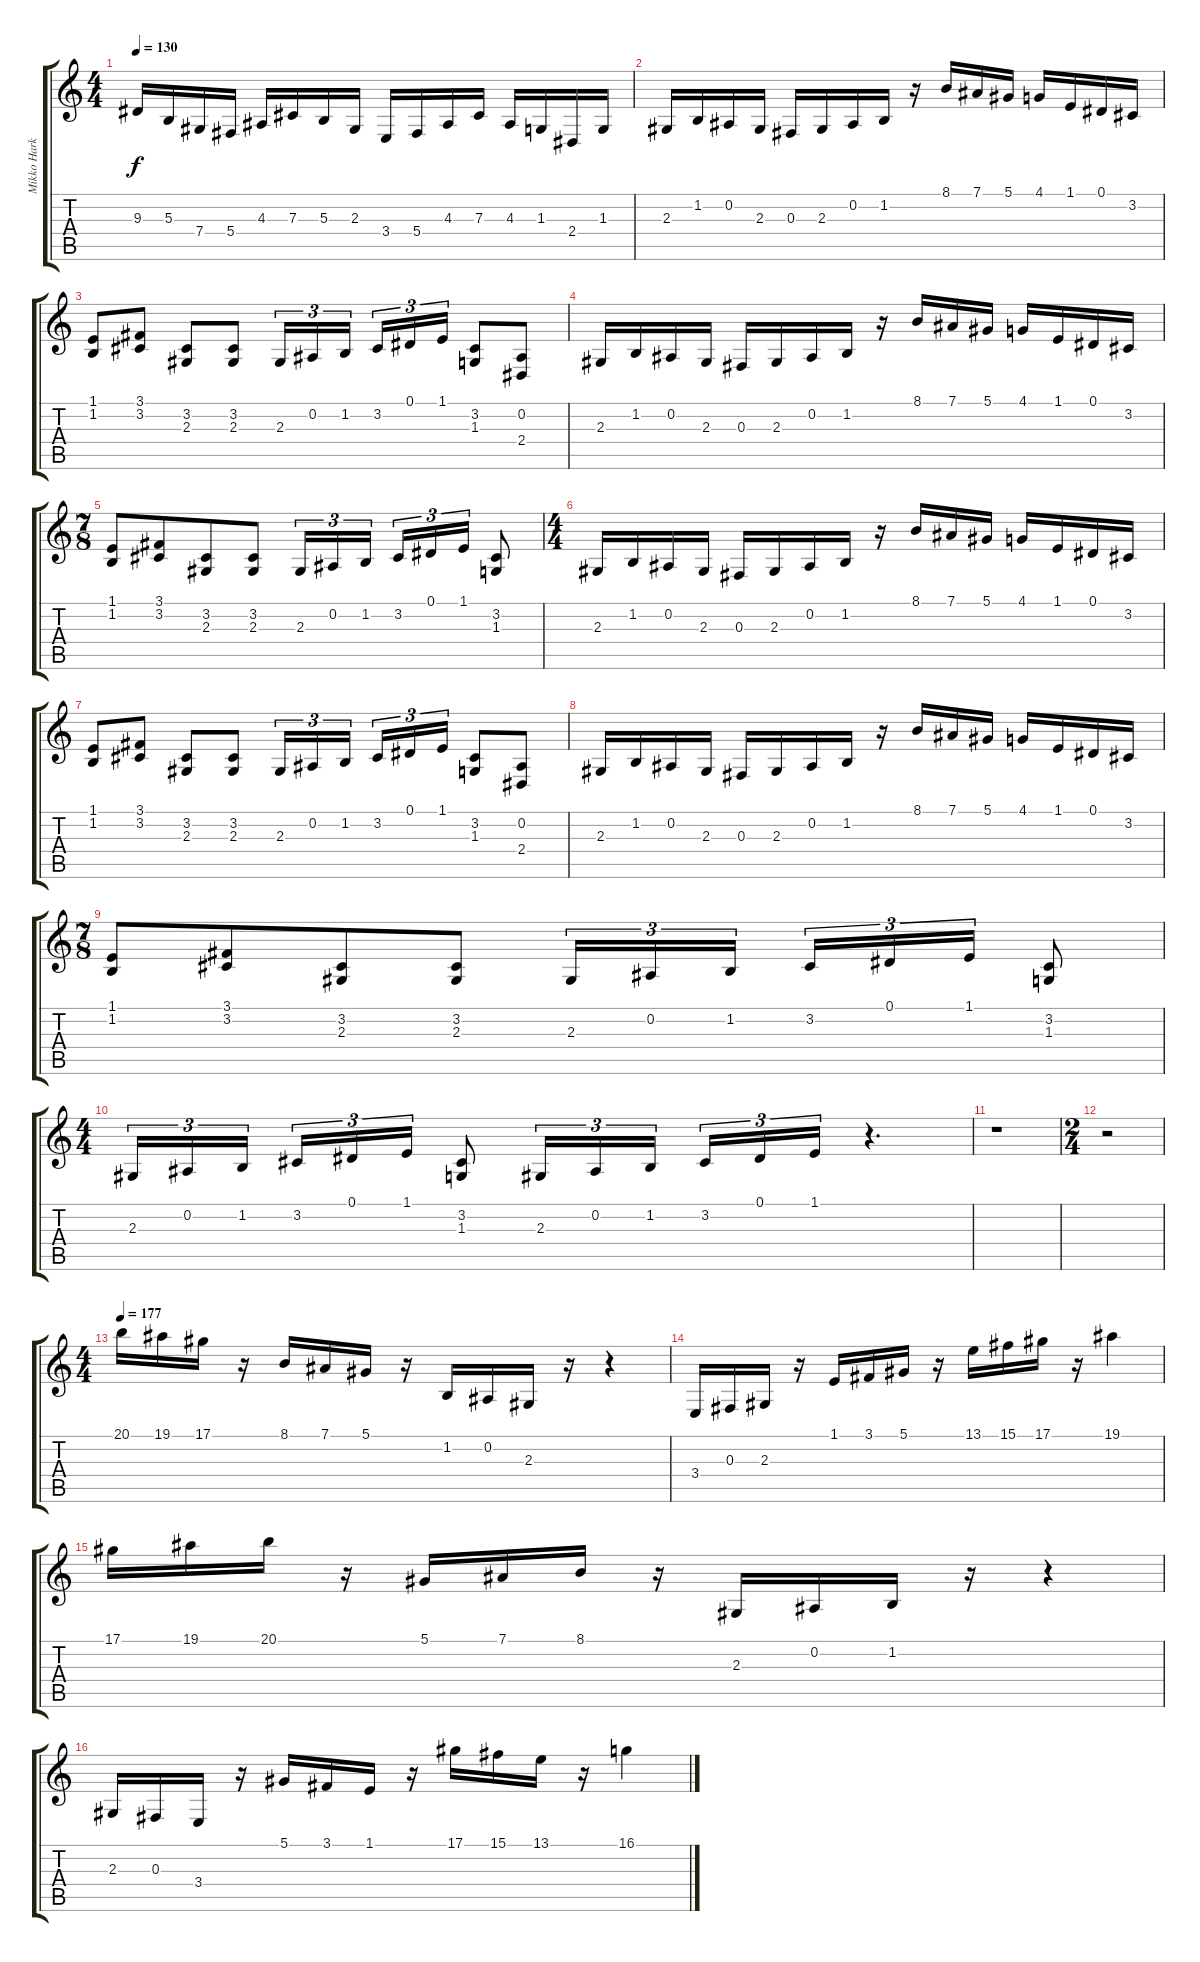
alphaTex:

\track ("Mikko Harkin" "Mikko Hark") {instrument harpsichord}
\staff {score tabs}
\tuning (Eb4 Bb3 Gb3 Db3 Ab2 Eb2) {hide}
\ts (4 4)
\tempo 130
\clef g2
\ks c
9.3.16{dy f} 5.3.16 7.4.16 5.4.16 4.3.16 7.3.16 5.3.16 2.3.16 3.4.16 5.4.16 4.3.16 7.3.16 4.3.16 1.3.16 2.4.16 1.3.16 |
2.3.16 1.2.16 0.2.16 2.3.16 0.3.16 2.3.16 0.2.16 1.2.16 r.16 8.1.16 7.1.16 5.1.16 4.1.16 1.1.16 0.1.16 3.2.16 |
(1.1 1.2).8 (3.1 3.2).8 (3.2 2.3).8 (3.2 2.3).8 2.3.16{tu (3 2)} 0.2.16{tu (3 2)} 1.2.16{tu (3 2)} 3.2.16{tu (3 2)} 0.1.16{tu (3 2)} 1.1.16{tu (3 2)} (3.2 1.3).8 (0.2 2.4).8 |
2.3.16 1.2.16 0.2.16 2.3.16 0.3.16 2.3.16 0.2.16 1.2.16 r.16 8.1.16 7.1.16 5.1.16 4.1.16 1.1.16 0.1.16 3.2.16 |
\ts (7 8)
(1.1 1.2).8 (3.1 3.2).8 (3.2 2.3).8 (3.2 2.3).8 2.3.16{tu (3 2)} 0.2.16{tu (3 2)} 1.2.16{tu (3 2)} 3.2.16{tu (3 2)} 0.1.16{tu (3 2)} 1.1.16{tu (3 2)} (3.2 1.3).8 |
\ts (4 4)
2.3.16 1.2.16 0.2.16 2.3.16 0.3.16 2.3.16 0.2.16 1.2.16 r.16 8.1.16 7.1.16 5.1.16 4.1.16 1.1.16 0.1.16 3.2.16 |
(1.1 1.2).8 (3.1 3.2).8 (3.2 2.3).8 (3.2 2.3).8 2.3.16{tu (3 2)} 0.2.16{tu (3 2)} 1.2.16{tu (3 2)} 3.2.16{tu (3 2)} 0.1.16{tu (3 2)} 1.1.16{tu (3 2)} (3.2 1.3).8 (0.2 2.4).8 |
2.3.16 1.2.16 0.2.16 2.3.16 0.3.16 2.3.16 0.2.16 1.2.16 r.16 8.1.16 7.1.16 5.1.16 4.1.16 1.1.16 0.1.16 3.2.16 |
\ts (7 8)
(1.1 1.2).8 (3.1 3.2).8 (3.2 2.3).8 (3.2 2.3).8 2.3.16{tu (3 2)} 0.2.16{tu (3 2)} 1.2.16{tu (3 2)} 3.2.16{tu (3 2)} 0.1.16{tu (3 2)} 1.1.16{tu (3 2)} (3.2 1.3).8 |
\ts (4 4)
2.3.16{tu (3 2)} 0.2.16{tu (3 2)} 1.2.16{tu (3 2)} 3.2.16{tu (3 2)} 0.1.16{tu (3 2)} 1.1.16{tu (3 2)} (3.2 1.3).8 2.3.16{tu (3 2)} 0.2.16{tu (3 2)} 1.2.16{tu (3 2)} 3.2.16{tu (3 2)} 0.1.16{tu (3 2)} 1.1.16{tu (3 2)} r.4{d} |
r.1 |
\ts (2 4)
r.2 |
\ts (4 4)
\tempo 177
20.1.16 19.1.16 17.1.16 r.16 8.1.16 7.1.16 5.1.16 r.16 1.2.16 0.2.16 2.3.16 r.16 r.4 |
3.4.16 0.3.16 2.3.16 r.16 1.1.16 3.1.16 5.1.16 r.16 13.1.16 15.1.16 17.1.16 r.16 19.1.4 |
17.1.16 19.1.16 20.1.16 r.16 5.1.16 7.1.16 8.1.16 r.16 2.3.16 0.2.16 1.2.16 r.16 r.4 |
2.3.16 0.3.16 3.4.16 r.16 5.1.16 3.1.16 1.1.16 r.16 17.1.16 15.1.16 13.1.16 r.16 16.1.4
